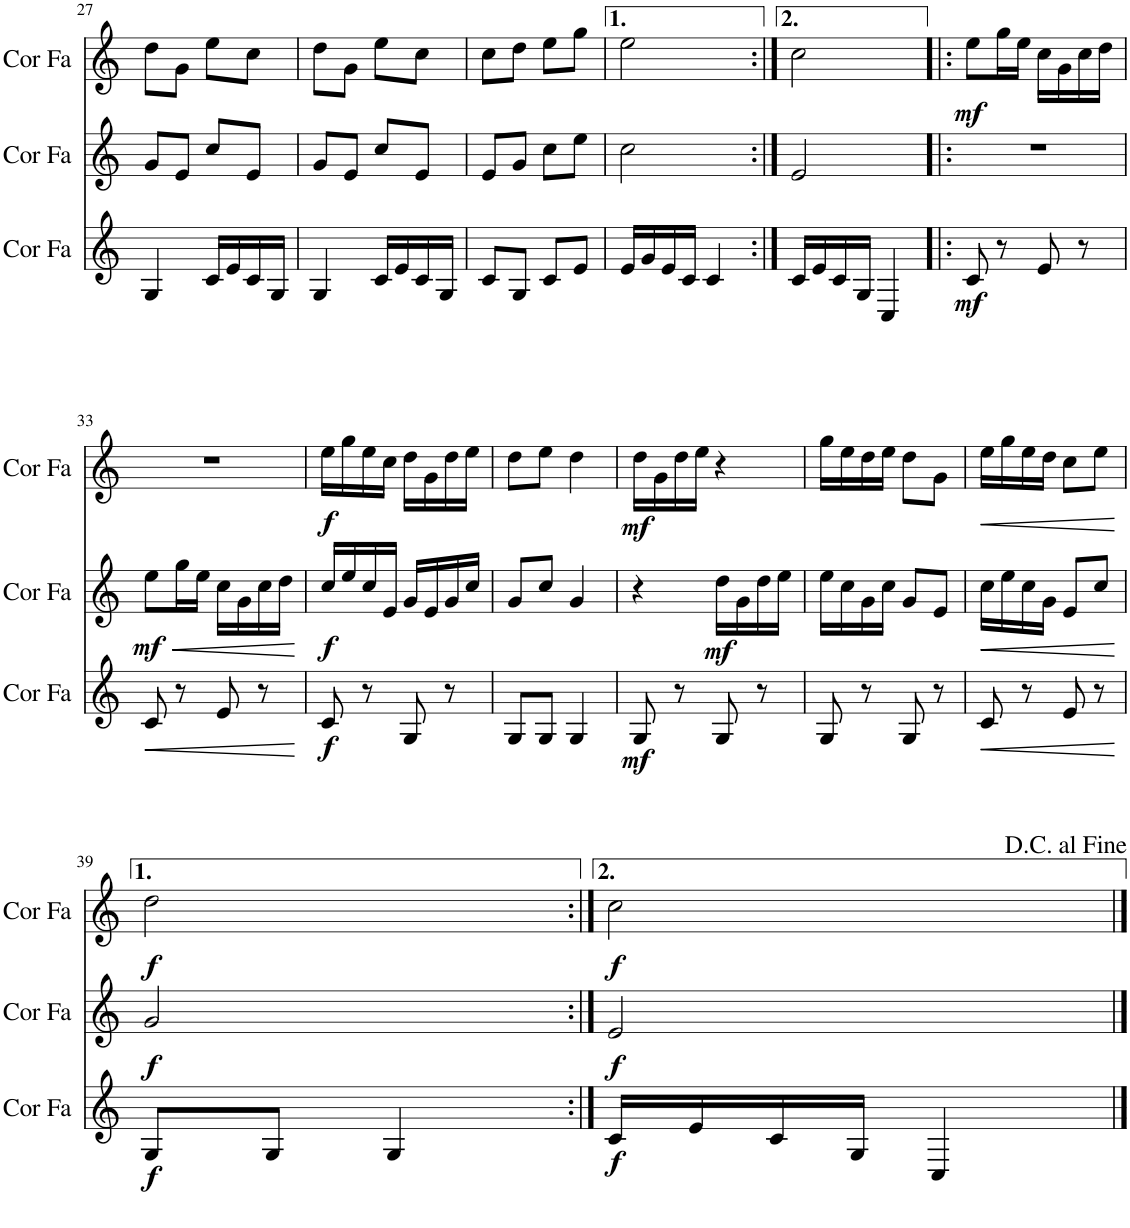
**kern	**dynam	**kern	**dynam	**kern	**dynam
*part3	*part3	*part2	*part2	*part1	*part1
*staff3	*staff3	*staff2	*staff2	*staff1	*staff1
*I"Cor en Fa	*	*I"Cor en Fa	*	*I"Cor en Fa	*
*I'Cor Fa	*	*I'Cor Fa	*	*I'Cor Fa	*
!!LO:PB:g=z
*clefG2	*	*clefG2	*	*clefG2	*
*Trd4c7	*	*Trd4c7	*	*Trd4c7	*
*k[]	*	*k[]	*	*k[]	*
*M2/4	*	*M2/4	*	*M2/4	*
=27	=27	=27	=27	=27	=27
4G/	.	8g/L	.	8dd\L	.
.	.	8e/J	.	8g\J	.
16c/LL	.	8cc/L	.	8ee\L	.
16e/	.	.	.	.	.
16c/	.	8e/J	.	8cc\J	.
16G/JJ	.	.	.	.	.
=28	=28	=28	=28	=28	=28
4G/	.	8g/L	.	8dd\L	.
.	.	8e/J	.	8g\J	.
16c/LL	.	8cc/L	.	8ee\L	.
16e/	.	.	.	.	.
16c/	.	8e/J	.	8cc\J	.
16G/JJ	.	.	.	.	.
=29	=29	=29	=29	=29	=29
8c/L	.	8e/L	.	8cc\L	.
8G/J	.	8g/J	.	8dd\J	.
8c/L	.	8cc\L	.	8ee\L	.
8e/J	.	8ee\J	.	8gg\J	.
=30	=30	=30	=30	=30	=30
16e/LL	.	2cc\	.	2ee\	.
16g/	.	.	.	.	.
16e/	.	.	.	.	.
16c/JJ	.	.	.	.	.
4c/	.	.	.	.	.
=31:|!	=31:|!	=31:|!	=31:|!	=31:|!	=31:|!
16c/LL	.	2e/	.	2cc\	.
16e/	.	.	.	.	.
16c/	.	.	.	.	.
16G/JJ	.	.	.	.	.
4C/	.	.	.	.	.
=32!|:	=32!|:	=32!|:	=32!|:	=32!|:	=32!|:
!	!LO:DY:b	!	!	!	!LO:DY:b
8c/	mf	2r	.	8ee\L	mf
8r	.	.	.	16gg\L	.
.	.	.	.	16ee\JJ	.
8e/	.	.	.	16cc\LL	.
.	.	.	.	16g\	.
8r	.	.	.	16cc\	.
.	.	.	.	16dd\JJ	.
!!LO:LB:g=z
=33	=33	=33	=33	=33	=33
!	!LO:HP:b	!	!LO:HP:b	!	!
!	!	!	!LO:DY:n=1:b	!	!
8c/	<	8ee\L	< mf	2r	.
8r	.	16gg\L	.	.	.
.	.	16ee\JJ	.	.	.
8e/	.	16cc\LL	.	.	.
.	.	16g\	.	.	.
8r	.	16cc\	.	.	.
.	.	16dd\JJ	.	.	.
.	[	.	[	.	.
=34	=34	=34	=34	=34	=34
!	!LO:DY:b	!	!LO:DY:b	!	!LO:DY:b
8c/	f	16cc/LL	f	16ee\LL	f
.	.	16ee/	.	16gg\	.
8r	.	16cc/	.	16ee\	.
.	.	16e/JJ	.	16cc\JJ	.
8G/	.	16g/LL	.	16dd\LL	.
.	.	16e/	.	16g\	.
8r	.	16g/	.	16dd\	.
.	.	16cc/JJ	.	16ee\JJ	.
=35	=35	=35	=35	=35	=35
8G/L	.	8g/L	.	8dd\L	.
8G/J	.	8cc/J	.	8ee\J	.
4G/	.	4g/	.	4dd\	.
=36	=36	=36	=36	=36	=36
!	!LO:DY:b	!	!	!	!LO:DY:b
8G/	mf	4r	.	16dd\LL	mf
.	.	.	.	16g\	.
8r	.	.	.	16dd\	.
.	.	.	.	16ee\JJ	.
!	!	!	!LO:DY:b	!	!
8G/	.	16dd\LL	mf	4r	.
.	.	16g\	.	.	.
8r	.	16dd\	.	.	.
.	.	16ee\JJ	.	.	.
=37	=37	=37	=37	=37	=37
8G/	.	16ee\LL	.	16gg\LL	.
.	.	16cc\	.	16ee\	.
8r	.	16g\	.	16dd\	.
.	.	16cc\JJ	.	16ee\JJ	.
8G/	.	8g/L	.	8dd\L	.
8r	.	8e/J	.	8g\J	.
=38	=38	=38	=38	=38	=38
!	!LO:HP:b	!	!LO:HP:b	!	!LO:HP:b
8c/	<	16cc\LL	<	16ee\LL	<
.	.	16ee\	.	16gg\	.
8r	.	16cc\	.	16ee\	.
.	.	16g\JJ	.	16dd\JJ	.
8e/	.	8e/L	.	8cc\L	.
8r	.	8cc/J	.	8ee\J	.
.	[	.	[	.	[
!!LO:LB:g=z
=39	=39	=39	=39	=39	=39
!	!LO:DY:b	!	!LO:DY:b	!	!LO:DY:b
8G/L	f	2g/	f	2dd\	f
8G/J	.	.	.	.	.
4G/	.	.	.	.	.
=40:|!	=40:|!	=40:|!	=40:|!	=40:|!	=40:|!
!	!LO:DY:b	!	!LO:DY:b	!	!LO:DY:b
16c/LL	f	2e/	f	2cc\	f
16e/	.	.	.	.	.
16c/	.	.	.	.	.
16G/JJ	.	.	.	.	.
4C/	.	.	.	.	.
==	==	==	==	==	==
*-	*-	*-	*-	*-	*-
